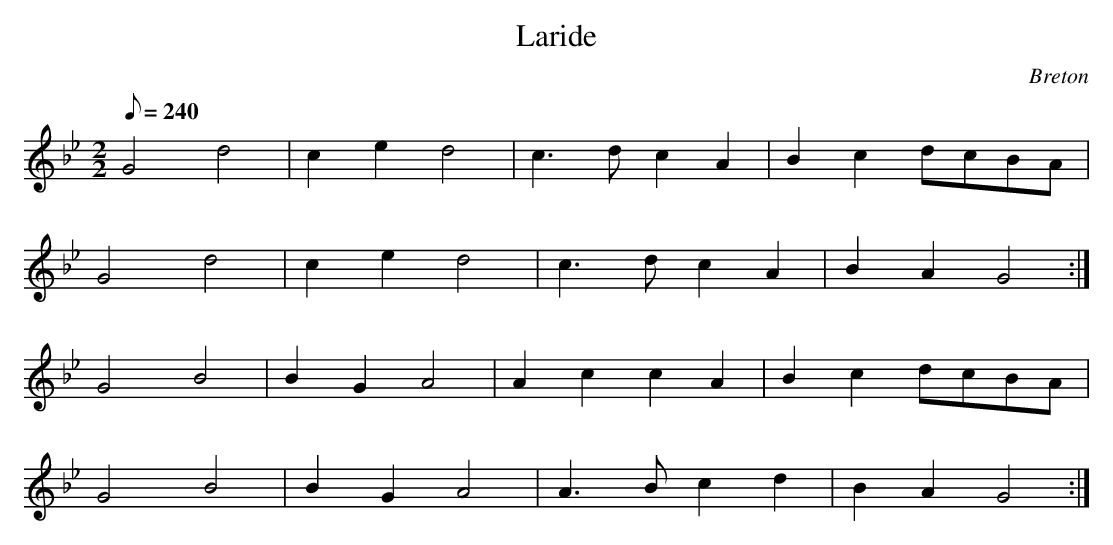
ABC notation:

X:1
T:Laride
M:2/2
L:1/8
Q:240
C:Breton
K:Gm
G4 d4|c2 e2 d4|c3 d c2 A2|B2 c2 dcBA|!
G4 d4|c2 e2 d4|c3 d c2 A2|B2 A2 G4:|!
G4 B4|B2 G2 A4|A2 c2 c2 A2|B2 c2 dcBA|!
G4 B4|B2 G2 A4|A3 B c2 d2|B2 A2 G4:|!
